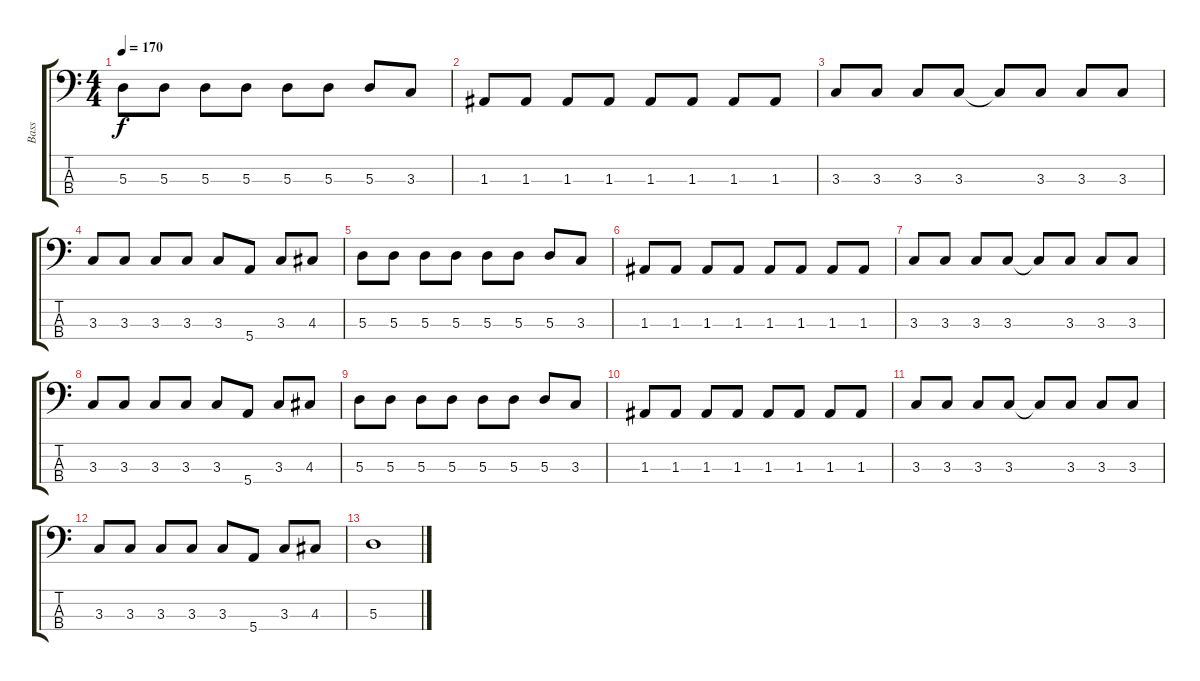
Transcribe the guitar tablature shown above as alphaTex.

\track ("Bass" "Bass") {instrument electricbasspick}
\staff {score tabs}
\tuning (G2 D2 A1 E1) {hide}
\ts (4 4)
\tempo 170
\clef f4
\ks c
5.3.8{dy f} 5.3.8 5.3.8 5.3.8 5.3.8 5.3.8 5.3.8 3.3.8 |
1.3.8 1.3.8 1.3.8 1.3.8 1.3.8 1.3.8 1.3.8 1.3.8 |
3.3.8 3.3.8 3.3.8 3.3.8 3.3{t}.8 3.3.8 3.3.8 3.3.8 |
3.3.8 3.3.8 3.3.8 3.3.8 3.3.8 5.4.8 3.3.8 4.3.8 |
5.3.8 5.3.8 5.3.8 5.3.8 5.3.8 5.3.8 5.3.8 3.3.8 |
1.3.8 1.3.8 1.3.8 1.3.8 1.3.8 1.3.8 1.3.8 1.3.8 |
3.3.8 3.3.8 3.3.8 3.3.8 3.3{t}.8 3.3.8 3.3.8 3.3.8 |
3.3.8 3.3.8 3.3.8 3.3.8 3.3.8 5.4.8 3.3.8 4.3.8 |
5.3.8 5.3.8 5.3.8 5.3.8 5.3.8 5.3.8 5.3.8 3.3.8 |
1.3.8 1.3.8 1.3.8 1.3.8 1.3.8 1.3.8 1.3.8 1.3.8 |
3.3.8 3.3.8 3.3.8 3.3.8 3.3{t}.8 3.3.8 3.3.8 3.3.8 |
3.3.8 3.3.8 3.3.8 3.3.8 3.3.8 5.4.8 3.3.8 4.3.8 |
5.3.1
